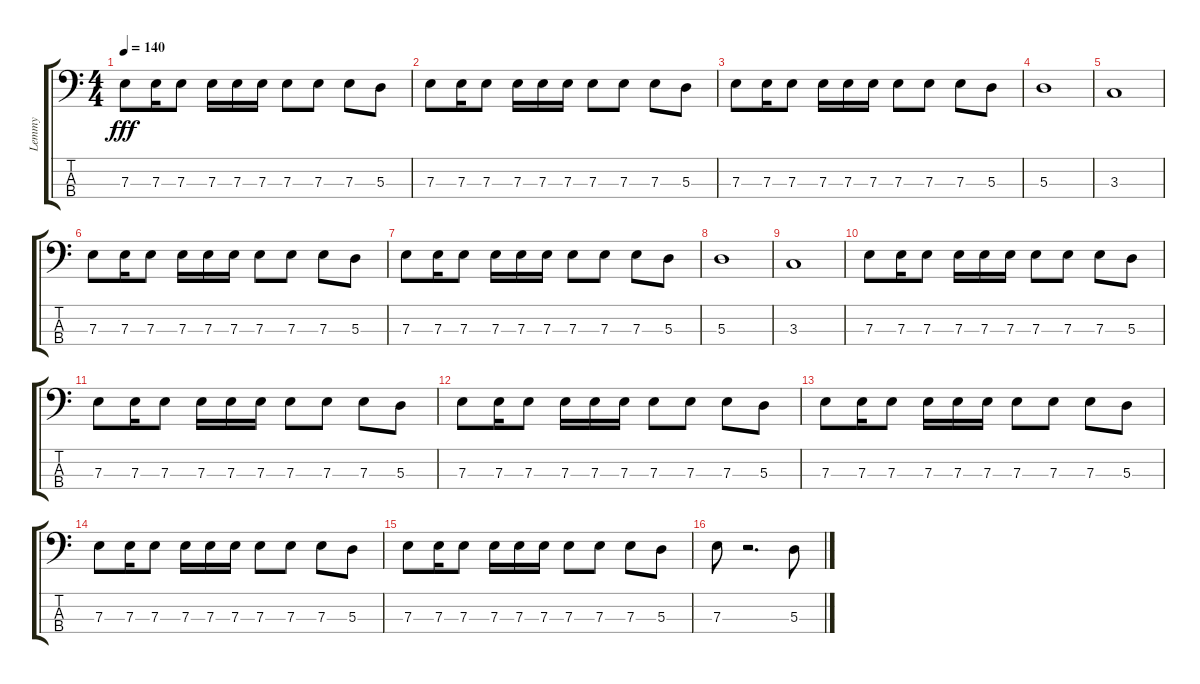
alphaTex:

\track ("Lemmy" "Lemmy") {instrument electricbasspick}
\staff {score tabs}
\tuning (G2 D2 A1 E1) {hide}
\ts (4 4)
\tempo 140
\clef f4
\ks c
7.3.8{dy fff} 7.3.16 7.3.8 7.3.16 7.3.16 7.3.16 7.3.8 7.3.8 7.3.8 5.3.8 |
7.3.8 7.3.16 7.3.8 7.3.16 7.3.16 7.3.16 7.3.8 7.3.8 7.3.8 5.3.8 |
7.3.8 7.3.16 7.3.8 7.3.16 7.3.16 7.3.16 7.3.8 7.3.8 7.3.8 5.3.8 |
5.3.1 |
3.3.1 |
7.3.8 7.3.16 7.3.8 7.3.16 7.3.16 7.3.16 7.3.8 7.3.8 7.3.8 5.3.8 |
7.3.8 7.3.16 7.3.8 7.3.16 7.3.16 7.3.16 7.3.8 7.3.8 7.3.8 5.3.8 |
5.3.1 |
3.3.1 |
7.3.8 7.3.16 7.3.8 7.3.16 7.3.16 7.3.16 7.3.8 7.3.8 7.3.8 5.3.8 |
7.3.8 7.3.16 7.3.8 7.3.16 7.3.16 7.3.16 7.3.8 7.3.8 7.3.8 5.3.8 |
7.3.8 7.3.16 7.3.8 7.3.16 7.3.16 7.3.16 7.3.8 7.3.8 7.3.8 5.3.8 |
7.3.8 7.3.16 7.3.8 7.3.16 7.3.16 7.3.16 7.3.8 7.3.8 7.3.8 5.3.8 |
7.3.8 7.3.16 7.3.8 7.3.16 7.3.16 7.3.16 7.3.8 7.3.8 7.3.8 5.3.8 |
7.3.8 7.3.16 7.3.8 7.3.16 7.3.16 7.3.16 7.3.8 7.3.8 7.3.8 5.3.8 |
7.3.8 r.2{d} 5.3.8
